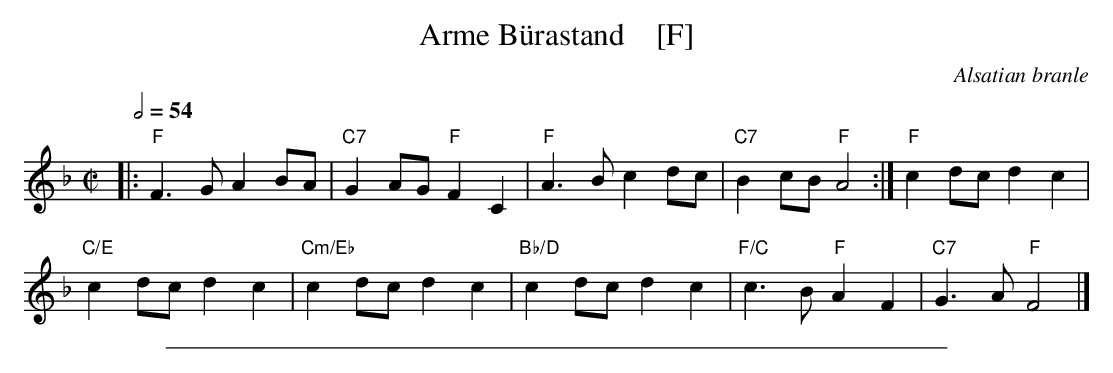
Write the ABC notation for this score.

X:1
T: Arme B\"urastand    [F]
O: Alsatian branle
M: C|
L: 1/8
Q: 1/2=54
K: F
|:\
"F"F3G A2BA | "C7"G2AG "F"F2C2 |\
"F"A3B c2dc | "C7"B2cB "F"A4 :|\
"F"c2dc d2c2 |
"C/E"c2dc d2c2 |\
"Cm/Eb"c2dc d2c2 | "Bb/D"c2dc d2c2 |\
"F/C"c3B "F"A2F2 | "C7"G3A "F"F4 |]
